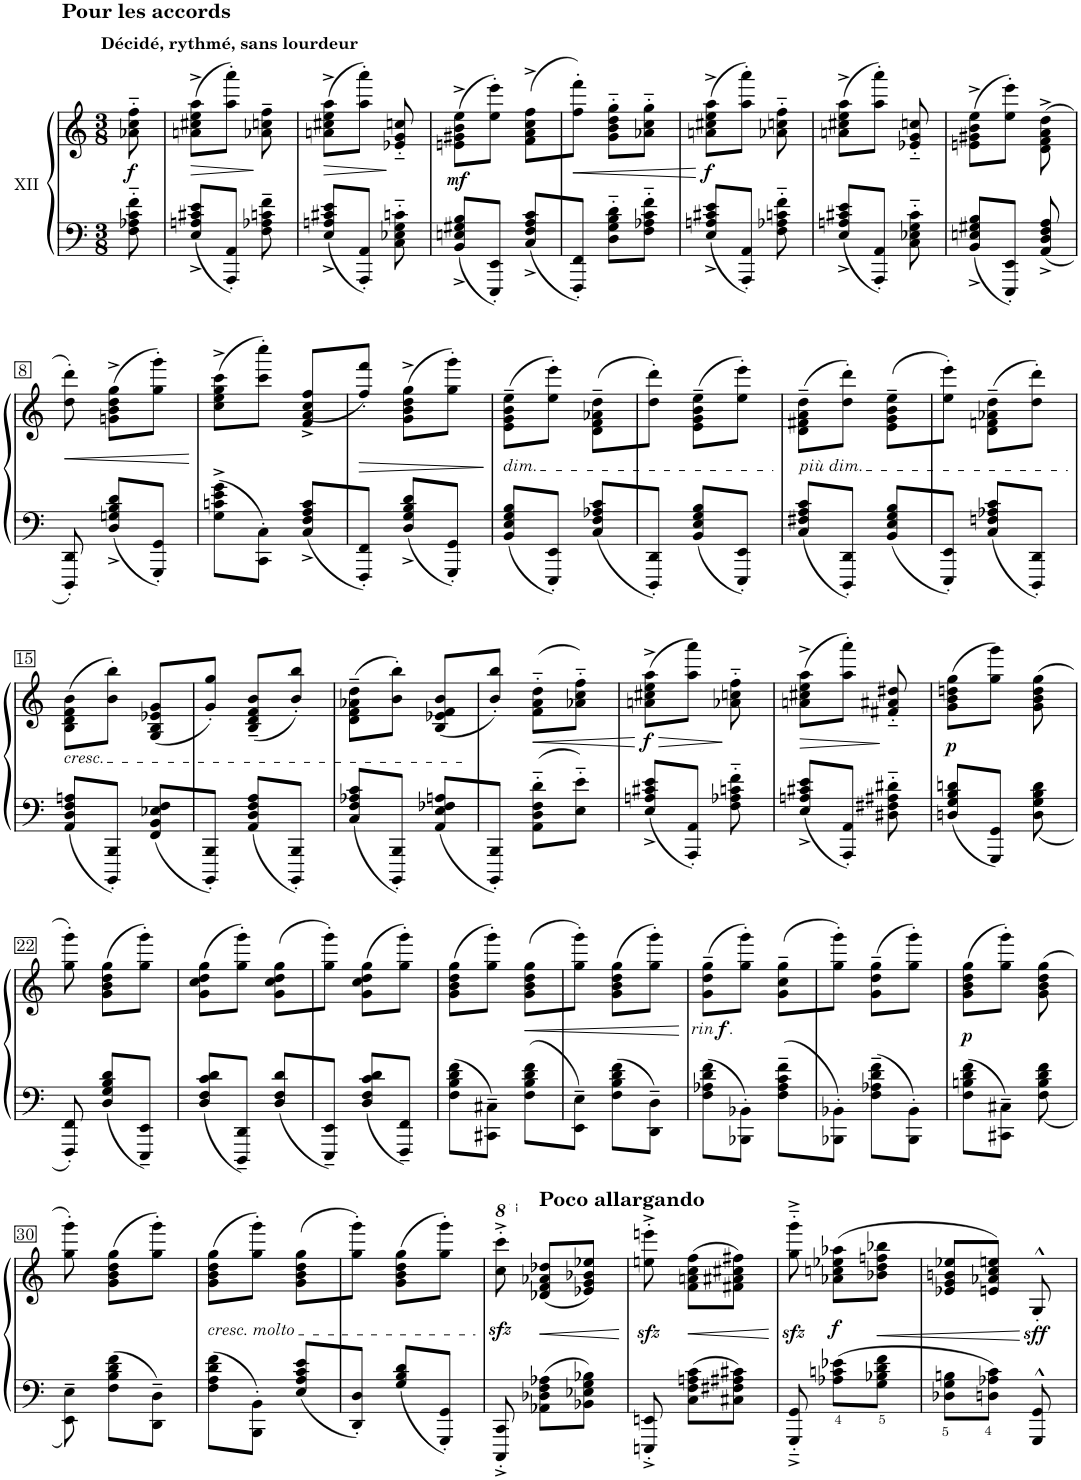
**kern	**kern	**dynam
*part1	*part1	*part1
*staff2	*staff1	*staff1/2
*I"XII	*	*
*clefF4	*clefG2	*
*k[]	*k[]	*
*M3/8	*M3/8	*
=	=	=
!	!LO:TX:a:B:t=Décidé, rythmé, sans lourdeur	!
!	!LO:TX:a:B:t=Pour les accords	!
!	!	!LO:DY:b
8F\'~ 8A-X\'~ 8c\'~ 8f\'~	8a-X\'~ 8cc\'~ 8ff\'~	f
=1	=1	=1
!	!	!LO:HP:b
8E/^ 8An/^ 8c#X/^ 8e/^L	(8an\^ 8cc#X\^ 8ee\^ 8aa\^L	>
8AAA/' 8AA/'J	8aa\' 8aaa\'J)	.
8F\~ 8A-X\~ 8cn\~ 8f\~	8a-X\~ 8ccn\~ 8ff\~	]
=2	=2	=2
!	!	!LO:HP:b
8E/^ 8An/^ 8c#X/^ 8e/^L	(8an\^ 8cc#X\^ 8ee\^ 8aa\^L	>
8AAA/' 8AA/'J	8aa\' 8aaa\'J)	.
8C\'~ 8E-X\'~ 8G\'~ 8cn\'~	8e-X/'~ 8g/'~ 8ccn/'~	]
=3	=3	=3
!	!	!LO:DY:b
8BB/^ 8En/^ 8G#X/^ 8B/^L	(8en\^ 8g#X\^ 8b\^ 8ee\^L	mf
8EEE/' 8EE/'J	8ee\' 8eee\'J)	.
8C/^ 8F/^ 8A/^ 8c/^L	(8f\^ 8a\^ 8cc\^ 8ff\^L	.
=4	=4	=4
!	!	!LO:HP:b
8FFF/'< 8FF/'<J	8ff\' 8fff\'J)	<
8D\'~ 8G\'~ 8B\'~ 8d\'~L	8g\'~ 8b\'~ 8dd\'~ 8gg\'~L	.
8F\'~ 8A-X\'~ 8c\'~ 8f\'~J	8a-X\'~ 8cc\'~ 8gg\'~J	.
.	.	[
=5	=5	=5
!	!	!LO:DY:b
8E/^ 8An/^ 8c#X/^ 8e/^L	(8an\^ 8cc#X\^ 8ee\^ 8aa\^L	f
8AAA/' 8AA/'J	8aa\' 8aaa\'J)	.
8F\'~ 8A-X\'~ 8cn\'~ 8f\'~	8a-X\'~ 8ccn\'~ 8ff\'~	.
=6	=6	=6
8E/^ 8An/^ 8c#X/^ 8e/^L	(8an\^ 8cc#X\^ 8ee\^ 8aa\^L	.
8AAA/' 8AA/'J	8aa\' 8aaa\'J)	.
8C\'~ 8E-X\'~ 8G\'~ 8c#\'~	8e-X/'~ 8g/'~ 8ccn/'~	.
=7	=7	=7
8BB/^ 8En/^ 8G#X/^ 8B/^L	(8en\^ 8g#X\^ 8b\^ 8ee\^L	.
8EEE/' 8EE/'J	8ee\' 8eee\'J)	.
8AA/^ 8D/^ 8F/^ 8A/^	(8d\^ 8f\^ 8a\^ 8dd\^	.
!!LO:LB:g=z
=8	=8	=8
!	!	!LO:HP:b
8DDD/' 8DD/'	8dd\' 8ddd\')	<
8D/^ 8Gn/^ 8B/^ 8d/^L	(8gn\^ 8b\^ 8dd\^ 8gg\^L	.
8GGG/' 8GG/'J	8gg\' 8ggg\'J)	.
.	.	[
=9	=9	=9
8G\^ 8cn\^ 8e\^ 8g\^L	(8cc\^ 8ee\^ 8gg\^ 8ccc\^L	.
8CC\' 8C\'J	8ccc\' 8cccc\'J)	.
8C/^ 8F/^ 8A/^ 8c/^L	(8f/^ 8a/^ 8cc/^ 8ff/^L	.
=10	=10	=10
!	!	!LO:HP:b
8FFF/'< 8FF/'<J	8ff/' 8fff/'J)	>
8D/^ 8G/^ 8B/^ 8d/^L	(8g\^ 8b\^ 8dd\^ 8gg\^L	.
8GGG/' 8GG/'J	8gg\' 8ggg\'J)	.
.	.	]
=11	=11	=11
!	!LO:TX:b:i:t=dim.	!
8BB/ 8E/ 8G/ 8B/L	(8e\~ 8g\~ 8b\~ 8ee\~L	.
8EEE/'< 8EE/'<J	8ee\' 8eee\'J)	.
8C/ 8F/ 8A-X/ 8c/L	(8d\~ 8f\~ 8a-X\~ 8dd\~L	.
=12	=12	=12
8DDD/'< 8DD/'<J	8dd\' 8ddd\'J)	.
8BB/ 8E/ 8G/ 8B/L	(8e\~ 8g\~ 8b\~ 8ee\~L	.
8EEE/' 8EE/'J	8ee\' 8eee\'J)	.
=13	=13	=13
!	!LO:TX:b:i:t=più dim.	!
8C/ 8F#X/ 8A/ 8c/L	(8d\~ 8f#X\~ 8a\~ 8dd\~L	.
8DDD/'< 8DD/'<J	8dd\' 8ddd\'J)	.
8BB/ 8E/ 8G/ 8B/L	(8e\~ 8g\~ 8b\~ 8ee\~L	.
=14	=14	=14
8EEE/'< 8EE/'<J	8ee\' 8eee\'J)	.
8C/ 8Fn/ 8A-X/ 8c/L	(8d\~ 8fn\~ 8a-X\~ 8dd\~L	.
8DDD/' 8DD/'J	8dd\' 8ddd\'J)	.
!!LO:LB:g=z
=15	=15	=15
!	!LO:TX:b:i:t=cresc.	!
8AA/ 8D/ 8F/ 8An/L	(8B\ 8d\ 8f\ 8b\L	.
8BBBB/'< 8BBB/'<J	8b\' 8bb\'J)	.
8FF/ 8BB/ 8E-X/ 8F/L	(8G/ 8B/ 8e-X/ 8g/L	.
=16	=16	=16
8BBBB/'< 8BBB/'<J	8g/' 8gg/'J)	.
8AA/ 8D/ 8F/ 8A/L	(8B/~ 8d/~ 8f/~ 8b/~L	.
8BBBB/' 8BBB/'J	8b/' 8bb/'J)	.
=17	=17	=17
8C/ 8F/ 8A-X/ 8c/L	(8d\~ 8f\~ 8a-X\~ 8dd\~L	.
8BBBB/'< 8BBB/'<J	8b\' 8bb\'J)	.
8AA/ 8E/ 8F-X/ 8An/L	(8B/ 8e-X/ 8f/ 8b/L	.
=18	=18	=18
8BBBB/'< 8BBB/'<J	8b/' 8bb/'J)	.
!	!	!LO:HP:b
8AA\'~ 8D\'~ 8F\'~ 8d\'~L	(8f\'~ 8a\'~ 8dd\'~L	<
8E\'~ 8e\'~J	8a-X\'~ 8cc\'~ 8ff\'~J)	.
.	.	[
=19	=19	=19
!	!	!LO:HP:b
!	!	!LO:DY:n=1:b
8E/^ 8An/^ 8c#X/^ 8e/^L	(8an\^ 8cc#X\^ 8ee\^ 8aa\^L	> f
8AAA/' 8AA/'J	8aa\ 8aaa\J)	.
8F\'~ 8A-X\'~ 8cn\'~ 8f\'~	8a-X\'~ 8ccn\'~ 8ff\'~	]
=20	=20	=20
!	!	!LO:HP:b
8E/^ 8An/^ 8c#X/^ 8e/^L	(8an\^ 8cc#X\^ 8ee\^ 8aa\^L	>
8AAA/' 8AA/'J	8aa\' 8aaa\'J)	.
8D#X\'~ 8F#X\'~ 8A#X\'~ 8d#X\'~	8f#X/'~ 8a#X/'~ 8dd#X/'~	]
=21	=21	=21
!	!	!LO:DY:b
8Dn/ 8G/ 8B/ 8dn/L	(8g\ 8b\ 8ddn\ 8gg\L	p
8GGG/ 8GG/J	8gg\ 8ggg\J)	.
8D\ 8G\ 8B\ 8d\	(8g\ 8b\ 8dd\ 8gg\	.
!!LO:LB:g=z
=22	=22	=22
8FFF/' 8FF/'	8gg\' 8ggg\')	.
8D/ 8G/ 8B/ 8d/L	(8g\ 8b\ 8dd\ 8gg\L	.
8EEE/~ 8EE/~J	8gg\' 8ggg\'J)	.
=23	=23	=23
8D/ 8F/ 8c/ 8d/L	(8g\ 8cc\ 8dd\ 8gg\L	.
8DDD/~ 8DD/~J	8gg\' 8ggg\'J)	.
8D/ 8F/ 8d/L	(8g\ 8cc\ 8dd\ 8gg\L	.
=24	=24	=24
8EEE/~ 8EE/~J	8gg\' 8ggg\'J)	.
8D/ 8F/ 8c/ 8d/L	(8g\ 8cc\ 8dd\ 8gg\L	.
8FFF/~ 8FF/~J	8gg\' 8ggg\'J)	.
=25	=25	=25
8F\ 8B\ 8d\ 8f\L	(8g\ 8b\ 8dd\ 8gg\L	.
8CC#X\~ 8C#X\~J	8gg\' 8ggg\'J)	.
!	!	!LO:HP:b
8F\ 8B\ 8d\ 8f\L	(8g\ 8b\ 8dd\ 8gg\L	<
=26	=26	=26
8EE\~ 8E\~J	8gg\' 8ggg\'J)	.
8F\ 8B\ 8d\ 8f\L	(8g\ 8b\ 8dd\ 8gg\L	.
8DD\~ 8D\~J	8gg\' 8ggg\'J)	.
.	.	[
=27	=27	=27
!	!	!LO:DY:b
!	!	!LO:DY:n=1:b
!	!	!LO:DY:n=2:b
8F\ 8A-X\ 8d\ 8f\L	(8g\~ 8dd\~ 8gg\~L	other-dynamics f other-dynamics
8BBB-X\' 8BB-X\'J	8gg\' 8ggg\'J)	.
8F\~ 8A-\~ 8c\~ 8f\~L	(8g\~ 8cc\~ 8gg\~L	.
=28	=28	=28
8BBB-X\' 8BB-X\'J	8gg\' 8ggg\'J)	.
8F\~ 8A-X\~ 8d\~ 8f\~L	(8g\~ 8dd\~ 8gg\~L	.
8BBB-\' 8BB-\'J	8gg\' 8ggg\'J)	.
=29	=29	=29
!	!	!LO:DY:b
8F\ 8Bn\ 8d\ 8f\L	(8g\ 8b\ 8dd\ 8gg\L	p
8CC#X\~ 8C#X\~J	8gg\' 8ggg\'J)	.
8F\ 8B\ 8d\ 8f\	(8g\ 8b\ 8dd\ 8gg\	.
!!LO:LB:g=z
=30	=30	=30
8EE\~ 8E\~	8gg\' 8ggg\')	.
8F\ 8B\ 8d\ 8f\L	(8g\ 8b\ 8dd\ 8gg\L	.
8DD\~ 8D\~J	8gg\' 8ggg\'J)	.
=31	=31	=31
!	!LO:TX:b:i:t=cresc. molto	!
8F\ 8A\ 8d\ 8f\L	(8g\ 8b\ 8dd\ 8gg\L	.
8BBB\' 8BB\'J	8gg\' 8ggg\'J)	.
8E/ 8A/ 8c/ 8e/L	(8g\ 8b\ 8dd\ 8gg\L	.
=32	=32	=32
8DD/' 8D/'J	8gg\' 8ggg\'J)	.
8G/ 8B/ 8d/L	(8g\ 8b\ 8dd\ 8gg\L	.
8GGG/' 8GG/'J	8gg\' 8ggg\'J)	.
=33	=33	=33
*	*8va	*
8CCC/'^ 8CC/'^	8ccc\zz<'^ 8cccc\zz<'^	.
*	*X8va	*
!	!LO:TX:a:B:t=Poco allargando	!
!	!	!LO:HP:b
8AA-X\ 8D-X\ 8F\ 8A-X\L	(8d-X/ 8f/ 8a-X/ 8dd-X/L	<
8BB-X\ 8E-X\ 8G\ 8B-X\J	8e-X/ 8g/ 8b-X/ 8ee-X/J)	.
.	.	[
=34	=34	=34
8EEEn/'^ 8EEn/'^	8een\zz<'^ 8eeen\zz<'^	.
!	!	!LO:HP:b
8C\ 8F\ 8An\ 8c\L	(8f\ 8an\ 8cc\ 8ff\L	<
8C#X\ 8F#X\ 8A#X\ 8c#X\J	8f#X\ 8a#X\ 8cc#X\ 8ff#X\J)	.
.	.	[
=35	=35	=35
8GGG/'~^ 8GG/'~^	8gg\zz<'~^ 8ggg\zz<'~^	.
!	!	!LO:DY:b
8A-X\ 8cn\ 8e-X\L	(8a-X\ 8ccn\ 8ee-X\ 8aa-X\L	f
!	!	!LO:HP:b
8G\ 8B-X\ 8d\ 8f\J	8b-X\ 8dd\ 8ffn\ 8bb-X\J	<
=36	=36	=36
8D-X\ 8G\ 8Bn\L	8e-X/ 8g/ 8bn/ 8ee-X/L	.
8Dn\ 8A-X\ 8c\J	8en/ 8a-X/ 8cc/ 8een/J)	.
!	!	!LO:DY:n=1:b
8GGG/^^ 8GG/^^	8G'^^/	[ other-dynamics
=	=	=
*-	*-	*-
